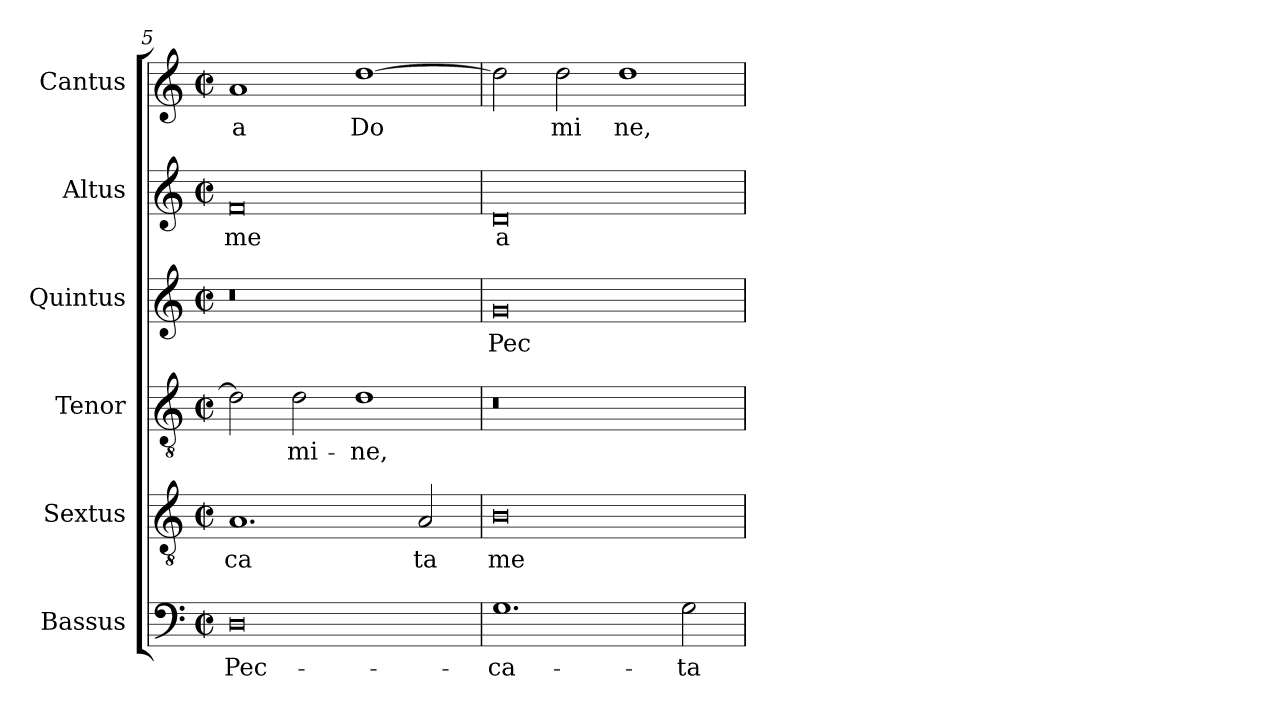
**kern	**text	**kern	**text	**kern	**text	**kern	**text	**kern	**text	**kern	**text
*part6	*part6	*part5	*part5	*part4	*part4	*part3	*part3	*part2	*part2	*part1	*part1
*staff6	*staff6	*staff5	*staff5	*staff4	*staff4	*staff3	*staff3	*staff2	*staff2	*staff1	*staff1
*I"Bassus	*	*I"Sextus	*	*I"Tenor	*	*I"Quintus	*	*I"Altus	*	*I"Cantus	*
*clefF4	*	*clefGv2	*	*clefGv2	*	*clefG2	*	*clefG2	*	*clefG2	*
*M2/2	*	*M2/2	*	*M2/2	*	*M2/2	*	*M2/2	*	*M2/2	*
*met(c|)	*	*met(c|)	*	*met(c|)	*	*met(c|)	*	*met(c|)	*	*met(c|)	*
=5	=5	=5	=5	=5	=5	=5	=5	=5	=5	=5	=5
!	!LO:LY:b:cj	!	!LO:LY:b:cj	!	!	!	!	!	!LO:LY:b:cj	!	!LO:LY:b:cj
0D	Pec-	1.A	ca	2d\]	.	0r	.	0f	me	1a	a
!	!	!	!	!	!LO:LY:b:cj	!	!	!	!	!	!
.	.	.	.	2d\	-mi-	.	.	.	.	.	.
!	!	!	!	!	!LO:LY:b:cj	!	!	!	!	!	!LO:LY:b:cj
.	.	.	.	1d	-ne,	.	.	.	.	[>1dd	Do
!	!	!	!LO:LY:b:cj	!	!	!	!	!	!	!	!
.	.	2A/	ta	.	.	.	.	.	.	.	.
=6	=6	=6	=6	=6	=6	=6	=6	=6	=6	=6	=6
!	!LO:LY:b:cj	!	!LO:LY:b:cj	!	!	!	!LO:LY:b:cj	!	!LO:LY:b:cj	!	!
1.G	-ca-	0B	me	0r	.	0g	Pec	0d	a	2dd\]	.
!	!	!	!	!	!	!	!	!	!	!	!LO:LY:b:cj
.	.	.	.	.	.	.	.	.	.	2dd\	mi
!	!	!	!	!	!	!	!	!	!	!	!LO:LY:b:cj
.	.	.	.	.	.	.	.	.	.	1dd	ne,
!	!LO:LY:b:cj	!	!	!	!	!	!	!	!	!	!
2G\	-ta	.	.	.	.	.	.	.	.	.	.
=	=	=	=	=	=	=	=	=	=	=	=
*-	*-	*-	*-	*-	*-	*-	*-	*-	*-	*-	*-
